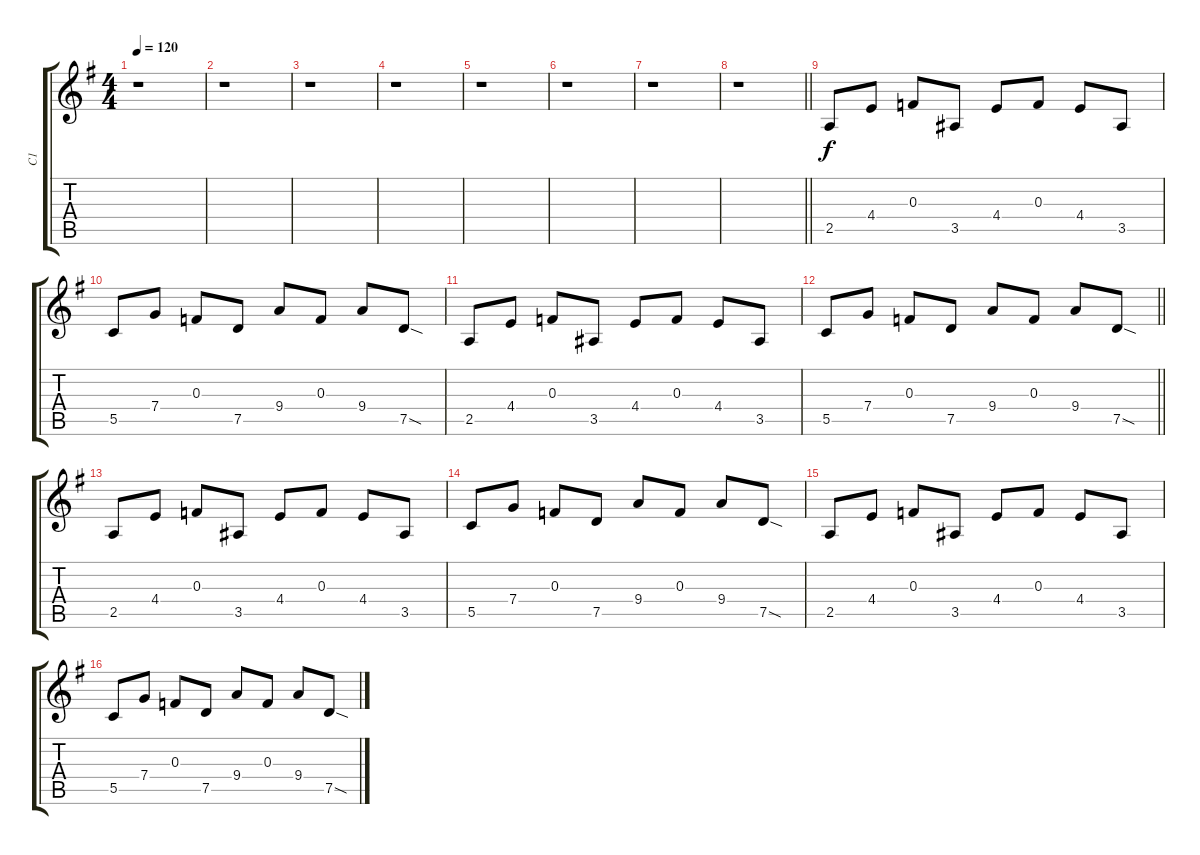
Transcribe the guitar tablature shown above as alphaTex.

\track ("C1" "C1") {instrument electricguitarclean}
\staff {score tabs}
\tuning (D4 A3 F3 C3 G2 D2) {hide}
\ts (4 4)
\tempo 120
\clef g2
\ks g
r.1{dy f} |
r.1 |
r.1 |
r.1 |
r.1 |
r.1 |
r.1 |
\barLineRight lightlight
r.1 |
\section ("" " ")
2.5.8 4.4.8 0.3.8 3.5.8 4.4.8 0.3.8 4.4.8 3.5.8 |
5.5.8 7.4.8 0.3.8 7.5.8 9.4.8 0.3.8 9.4.8 7.5{sod}.8 |
2.5.8 4.4.8 0.3.8 3.5.8 4.4.8 0.3.8 4.4.8 3.5.8 |
\barLineRight lightlight
5.5.8 7.4.8 0.3.8 7.5.8 9.4.8 0.3.8 9.4.8 7.5{sod}.8 |
\section ("" " ")
2.5.8 4.4.8 0.3.8 3.5.8 4.4.8 0.3.8 4.4.8 3.5.8 |
5.5.8 7.4.8 0.3.8 7.5.8 9.4.8 0.3.8 9.4.8 7.5{sod}.8 |
2.5.8 4.4.8 0.3.8 3.5.8 4.4.8 0.3.8 4.4.8 3.5.8 |
5.5.8 7.4.8 0.3.8 7.5.8 9.4.8 0.3.8 9.4.8 7.5{sod}.8
